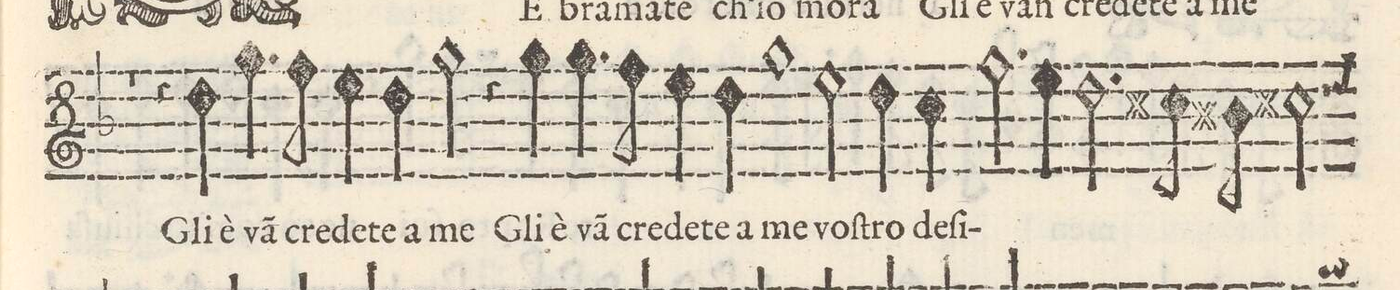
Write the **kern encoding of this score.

**kern	**text
*I"CANTO	*
*clefG2	*
*k[b-]	*
*M2/1	*
2r	.
1r	.
=5-	=5-
1r	.
4r	.
4dd\	Gli è
4.gg\	va(n)
8ff\	cre-
=6-	=6-
4ee\	-de-
4dd\	rte a
2gg\	me
4r	.
4gg\	Gli è
4.gg\	va(n)
8ff\	cre-
=7-	=7-
4ee\	-de-
4dd\	te a
1gg	me
2ee\	voſ-
=8-	=8-
4dd\	-tro
4cc\	de-
2.ff\	-ſi-
4ee\	.
2.dd\	.
=9-	=9-
8cc#X\	.
8bn\	.
2cc#X\	.
*-	*-
